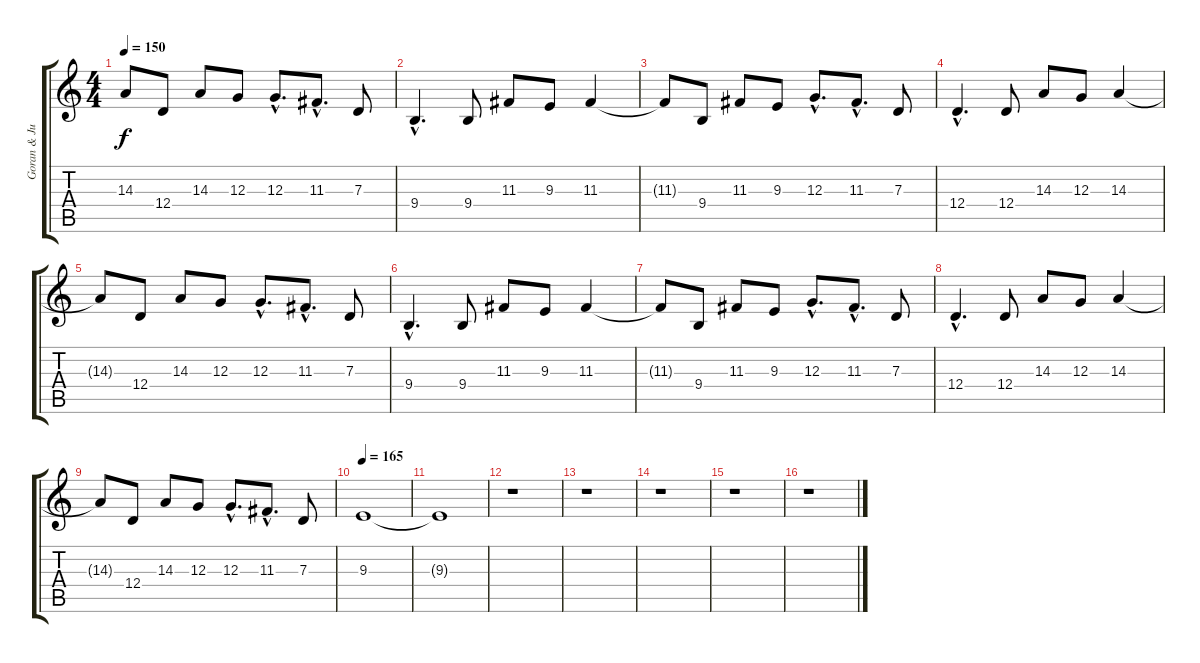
\track ("Goran & Justin (reverb)" "Goran & Ju") {instrument choiraahs}
\staff {score tabs}
\tuning (E4 B3 G3 D3 A2 E2) {hide}
\ts (4 4)
\tempo 150
\clef g2
\ks c
14.3{t}.8{dy f} 12.4.8 14.3.8 12.3.8 12.3{hac}.8{d} 11.3{hac}.8{d} 7.3.8 |
9.4{hac}.4{d} 9.4.8 11.3.8 9.3.8 11.3.4 |
11.3{t}.8 9.4.8 11.3.8 9.3.8 12.3{hac}.8{d} 11.3{hac}.8{d} 7.3.8 |
12.4{hac}.4{d} 12.4.8 14.3.8 12.3.8 14.3.4 |
14.3{t}.8 12.4.8 14.3.8 12.3.8 12.3{hac}.8{d} 11.3{hac}.8{d} 7.3.8 |
9.4{hac}.4{d} 9.4.8 11.3.8 9.3.8 11.3.4 |
11.3{t}.8 9.4.8 11.3.8 9.3.8 12.3{hac}.8{d} 11.3{hac}.8{d} 7.3.8 |
12.4{hac}.4{d} 12.4.8 14.3.8 12.3.8 14.3.4 |
14.3{t}.8 12.4.8 14.3.8 12.3.8 12.3{hac}.8{d} 11.3{hac}.8{d} 7.3.8 |
\tempo 165
9.3.1 |
9.3{t}.1 |
r.1 |
r.1 |
r.1 |
r.1 |
r.1
